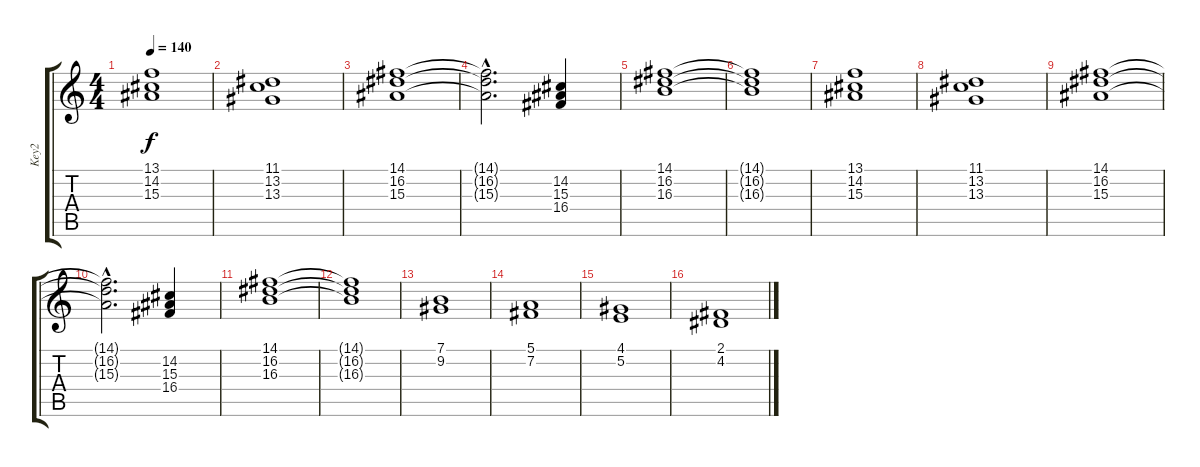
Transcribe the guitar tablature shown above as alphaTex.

\track ("Key2" "Key2") {instrument synthstrings2}
\staff {score tabs}
\tuning (E4 B3 G3 D3 A2 E2) {hide}
\ts (4 4)
\tempo 140
\clef g2
\ks c
(13.1 14.2 15.3).1{dy f} |
(11.1 13.2 13.3).1 |
(14.1 16.2 15.3).1 |
(14.1{hac t} 16.2{hac t} 15.3{hac t}).2{d} (14.2 15.3 16.4).4 |
(14.1 16.2 16.3).1 |
(14.1{t} 16.2{t} 16.3{t}).1 |
(13.1 14.2 15.3).1 |
(11.1 13.2 13.3).1 |
(14.1 16.2 15.3).1 |
(14.1{hac t} 16.2{hac t} 15.3{hac t}).2{d} (14.2 15.3 16.4).4 |
(14.1 16.2 16.3).1 |
(14.1{t} 16.2{t} 16.3{t}).1 |
(7.1 9.2).1{volume 7} |
(5.1 7.2).1 |
(4.1 5.2).1 |
(2.1 4.2).1
